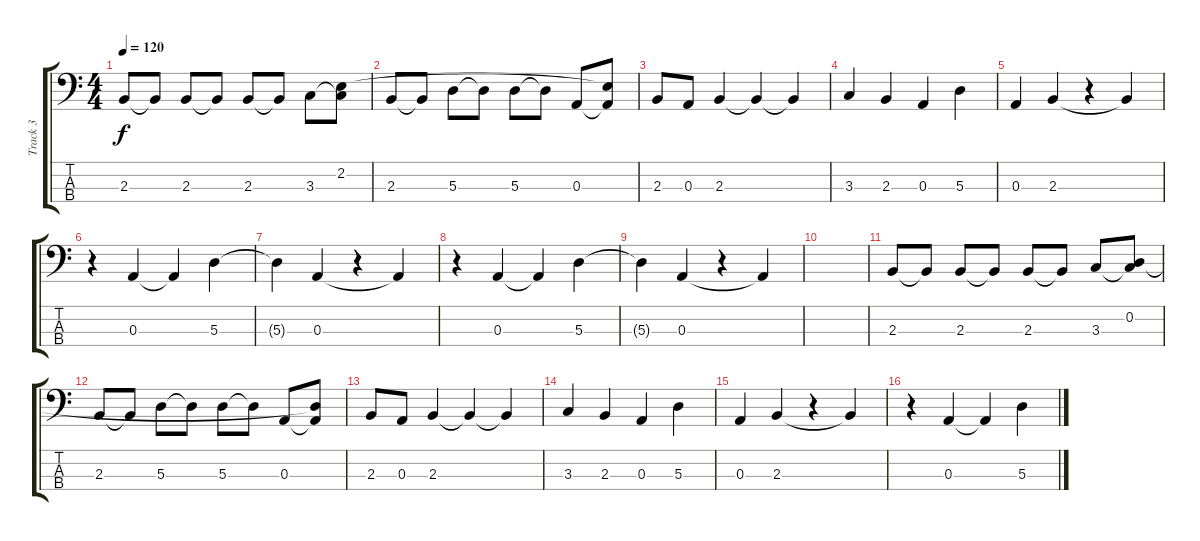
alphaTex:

\track ("Track 3" "Track 3") {instrument electricbassfinger}
\staff {score tabs}
\tuning (G2 D2 A1 E1) {hide}
\ts (4 4)
\tempo 120
\clef f4
\ks c
2.3.8{dy f} 2.3{t}.8 2.3.8 2.3{t}.8 2.3.8 2.3{t}.8 3.3.8 (2.2{t} 3.3{t}).8 |
2.3.8 2.3{t}.8 5.3.8 5.3{t}.8 5.3.8 5.3{t}.8 0.3.8 (2.2{t} 0.3{t}).8 |
2.3.8 0.3.8 2.3.4 2.3{t}.4 2.3{t}.4 |
3.3.4 2.3.4 0.3.4 5.3.4 |
0.3.4 2.3.4 r.4 2.3{t}.4 |
r.4 0.3.4 0.3{t}.4 5.3.4 |
5.3{t}.4 0.3.4 r.4 0.3{t}.4 |
r.4 0.3.4 0.3{t}.4 5.3.4 |
5.3{t}.4 0.3.4 r.4 0.3{t}.4 |
|
2.3.8 2.3{t}.8 2.3.8 2.3{t}.8 2.3.8 2.3{t}.8 3.3.8 (0.2 3.3{t}).8 |
2.3.8 2.3{t}.8 5.3.8 5.3{t}.8 5.3.8 5.3{t}.8 0.3.8 (0.2{t} 0.3{t}).8 |
2.3.8 0.3.8 2.3.4 2.3{t}.4 2.3{t}.4 |
3.3.4 2.3.4 0.3.4 5.3.4 |
0.3.4 2.3.4 r.4 2.3{t}.4 |
r.4 0.3.4 0.3{t}.4 5.3.4
